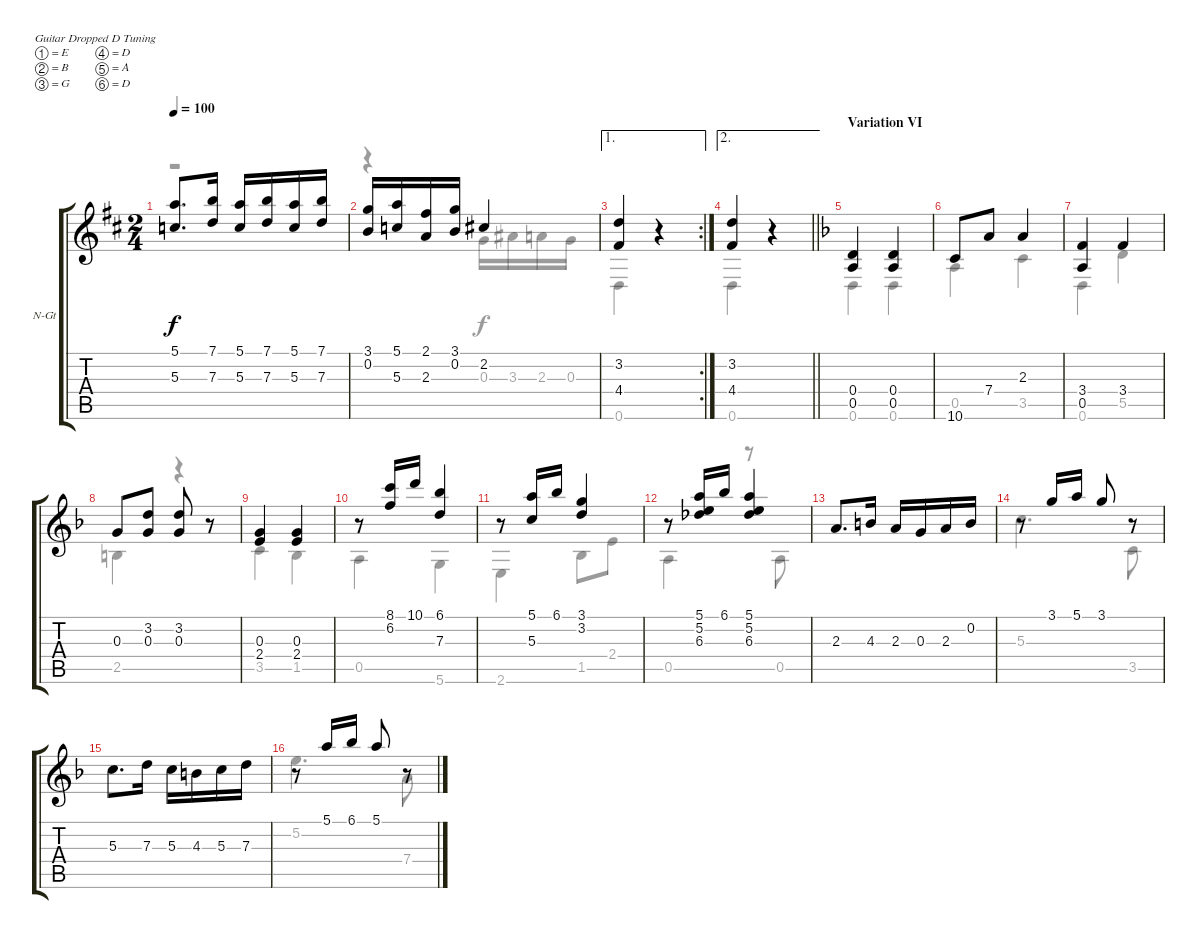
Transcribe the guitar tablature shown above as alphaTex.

\bracketExtendMode groupsimilarinstruments
\firstSystemTrackNameOrientation horizontal
\otherSystemsTrackNameOrientation horizontal
\track ("Guitar 1" "N-Gt") {instrument acousticguitarnylon}
\staff {score tabs}
\tuning (E4 B3 G3 D3 A2 D2)
\voice
\ts (2 4)
\tempo 100
\clef g2
\ks d
(5.1 5.3).8{d dy f} (7.1 7.3).16 (5.1 5.3).16 (7.1 7.3).16 (5.1 5.3).16 (7.1 7.3).16 |
(3.1 0.2).16 (5.1 5.3).16 (2.1 2.3).16 (3.1 0.2).16 2.2.4 |
\ae 1
\rc 2
(3.2 4.4).4 r.4 |
\ae 2
\barLineRight lightlight
(3.2 4.4).4 r.4 |
\section ("" "Variation VI")
\ks f
(0.4 0.5).4 (0.4 0.5).4 |
10.6.8 7.4.8 2.3.4 |
(3.4 0.5).4 3.4.4 |
0.3.8 (3.2 0.3).8 (3.2 0.3).8 r.8 |
(0.3 2.4).4 (0.3 2.4).4 |
r.8 (8.1 6.2).16 10.1.16 (6.1 7.3).4 |
r.8 (5.1 5.3).16 6.1.16 (3.1 3.2).4 |
r.8 (5.1 5.2 6.3).16 6.1.16 (5.1 5.2 6.3).4 |
2.3.8{d} 4.3.16 2.3.16 0.3.16 2.3.16 0.2.16 |
r.8 3.1.16 5.1.16 3.1.8 r.8 |
5.3.8{d} 7.3.16 5.3.16 4.3.16 5.3.16 7.3.16 |
r.8 5.1.16 6.1.16 5.1.8 r.8
\voice
\clef g2
\ottava regular
\simile none
\ks d
r.2{dy f} |
r.4 0.3.16 3.3.16 2.3.16 0.3.16 |
0.6.4 r.4 |
\barLineRight lightlight
0.6.4 r.4 |
\ks f
0.6.4 0.6.4 |
0.5.4 3.5.4 |
0.6.4 5.5.4 |
2.5.4 r.4 |
3.5.4 1.5.4 |
0.5.4 5.6.4 |
2.6.4 1.5.8 2.4.8 |
0.5.4 r.8 0.5.8 |
|
5.3.4{d} 3.5.8 |
|
5.2.4{d} 7.4.8
